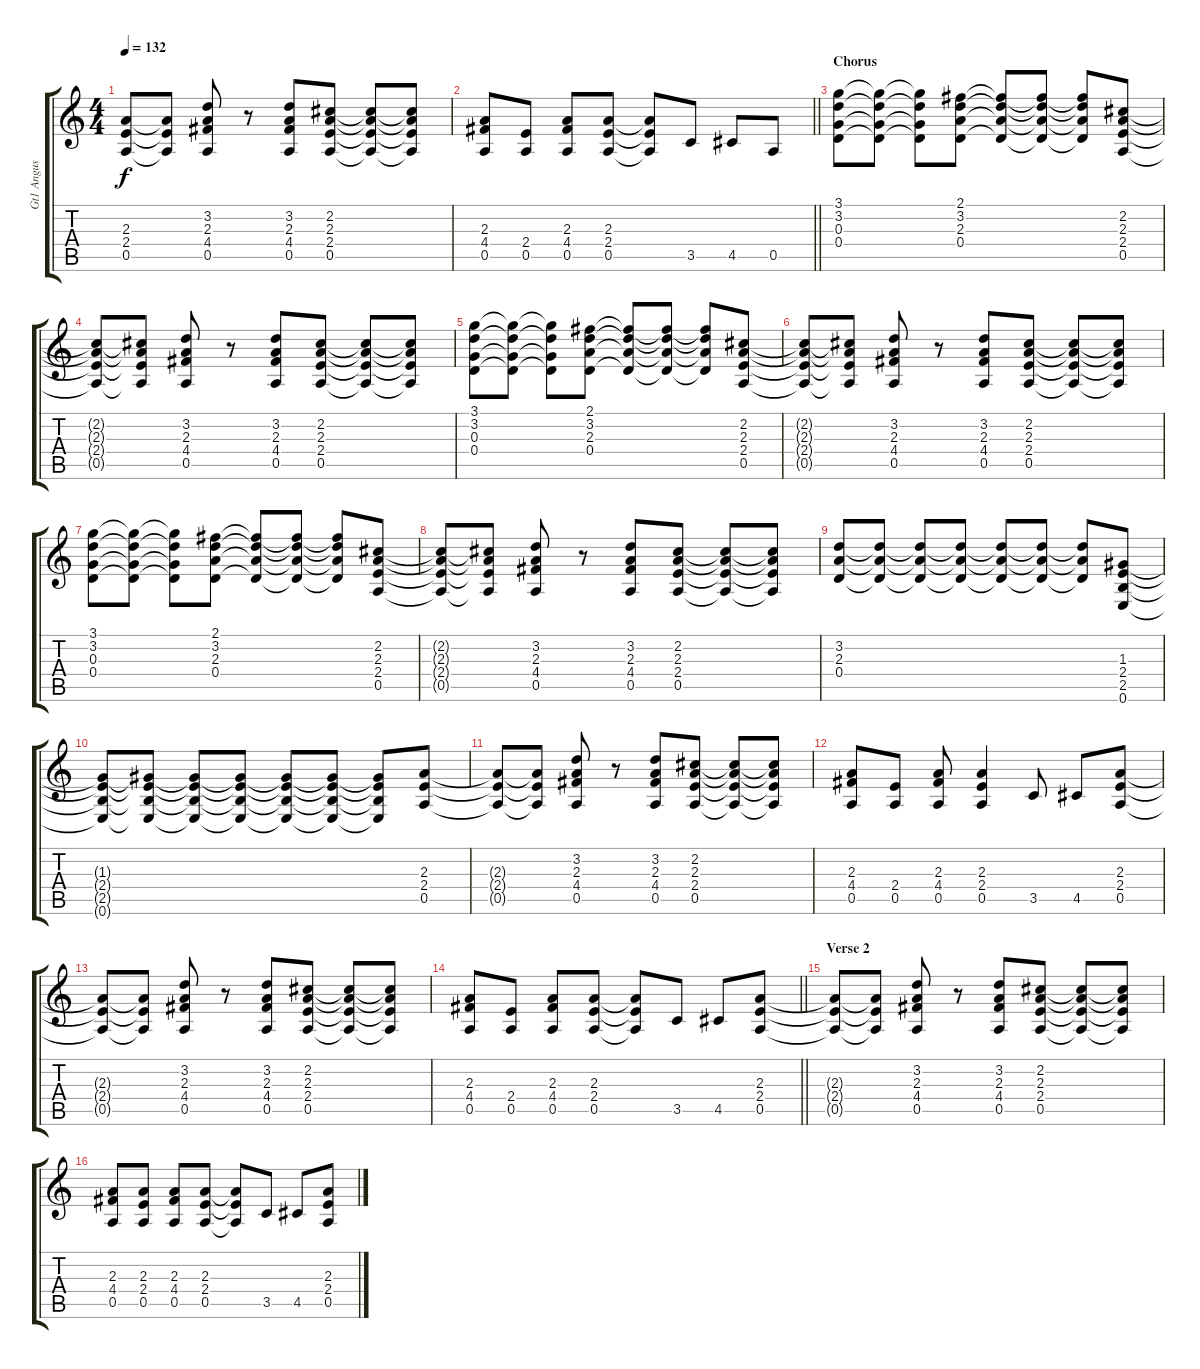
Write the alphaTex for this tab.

\track ("Gt1 Angus" "Gt1 Angus") {instrument overdrivenguitar}
\staff {score tabs}
\tuning (E4 B3 G3 D3 A2 E2) {hide}
\ts (4 4)
\tempo 132
\clef g2
\ks c
(2.3{t} 2.4{t} 0.5{t}).8{dy f} (2.3{t} 2.4{t} 0.5{t}).8 (3.2 2.3 4.4 0.5).8 r.8 (3.2 2.3 4.4 0.5).8 (2.2 2.3 2.4 0.5).8 (2.2{t} 2.3{t} 2.4{t} 0.5{t}).8 (2.2{t} 2.3{t} 2.4{t} 0.5{t}).8 |
\barLineRight lightlight
(2.3 4.4 0.5).8 (2.4 0.5).8 (2.3 4.4 0.5).8 (2.3 2.4 0.5).8 (2.3{t} 2.4{t} 0.5{t}).8 3.5.8 4.5.8 0.5.8 |
\section ("" "Chorus")
(3.1 3.2 0.3 0.4).8 (3.1{t} 3.2{t} 0.3{t} 0.4{t}).8 (3.1{t} 3.2{t} 0.3{t} 0.4{t}).8 (2.1 3.2 2.3 0.4).8 (2.1{t} 3.2{t} 2.3{t} 0.4{t}).8 (2.1{t} 3.2{t} 2.3{t} 0.4{t}).8 (2.1{t} 3.2{t} 2.3{t} 0.4{t}).8 (2.2 2.3 2.4 0.5).8 |
(2.2{t} 2.3{t} 2.4{t} 0.5{t}).8 (2.2{t} 2.3{t} 2.4{t} 0.5{t}).8 (3.2 2.3 4.4 0.5).8 r.8 (3.2 2.3 4.4 0.5).8 (2.2 2.3 2.4 0.5).8 (2.2{t} 2.3{t} 2.4{t} 0.5{t}).8 (2.2{t} 2.3{t} 2.4{t} 0.5{t}).8 |
(3.1 3.2 0.3 0.4).8 (3.1{t} 3.2{t} 0.3{t} 0.4{t}).8 (3.1{t} 3.2{t} 0.3{t} 0.4{t}).8 (2.1 3.2 2.3 0.4).8 (2.1{t} 3.2{t} 2.3{t} 0.4{t}).8 (2.1{t} 3.2{t} 2.3{t} 0.4{t}).8 (2.1{t} 3.2{t} 2.3{t} 0.4{t}).8 (2.2 2.3 2.4 0.5).8 |
(2.2{t} 2.3{t} 2.4{t} 0.5{t}).8 (2.2{t} 2.3{t} 2.4{t} 0.5{t}).8 (3.2 2.3 4.4 0.5).8 r.8 (3.2 2.3 4.4 0.5).8 (2.2 2.3 2.4 0.5).8 (2.2{t} 2.3{t} 2.4{t} 0.5{t}).8 (2.2{t} 2.3{t} 2.4{t} 0.5{t}).8 |
(3.1 3.2 0.3 0.4).8 (3.1{t} 3.2{t} 0.3{t} 0.4{t}).8 (3.1{t} 3.2{t} 0.3{t} 0.4{t}).8 (2.1 3.2 2.3 0.4).8 (2.1{t} 3.2{t} 2.3{t} 0.4{t}).8 (2.1{t} 3.2{t} 2.3{t} 0.4{t}).8 (2.1{t} 3.2{t} 2.3{t} 0.4{t}).8 (2.2 2.3 2.4 0.5).8 |
(2.2{t} 2.3{t} 2.4{t} 0.5{t}).8 (2.2{t} 2.3{t} 2.4{t} 0.5{t}).8 (3.2 2.3 4.4 0.5).8 r.8 (3.2 2.3 4.4 0.5).8 (2.2 2.3 2.4 0.5).8 (2.2{t} 2.3{t} 2.4{t} 0.5{t}).8 (2.2{t} 2.3{t} 2.4{t} 0.5{t}).8 |
(3.2 2.3 0.4).8 (3.2{t} 2.3{t} 0.4{t}).8 (3.2{t} 2.3{t} 0.4{t}).8 (3.2{t} 2.3{t} 0.4{t}).8 (3.2{t} 2.3{t} 0.4{t}).8 (3.2{t} 2.3{t} 0.4{t}).8 (3.2{t} 2.3{t} 0.4{t}).8 (1.3 2.4 2.5 0.6).8 |
(1.3{t} 2.4{t} 2.5{t} 0.6{t}).8 (1.3{t} 2.4{t} 2.5{t} 0.6{t}).8 (1.3{t} 2.4{t} 2.5{t} 0.6{t}).8 (1.3{t} 2.4{t} 2.5{t} 0.6{t}).8 (1.3{t} 2.4{t} 2.5{t} 0.6{t}).8 (1.3{t} 2.4{t} 2.5{t} 0.6{t}).8 (1.3{t} 2.4{t} 2.5{t} 0.6{t}).8 (2.3 2.4 0.5).8 |
(2.3{t} 2.4{t} 0.5{t}).8 (2.3{t} 2.4{t} 0.5{t}).8 (3.2 2.3 4.4 0.5).8 r.8 (3.2 2.3 4.4 0.5).8 (2.2 2.3 2.4 0.5).8 (2.2{t} 2.3{t} 2.4{t} 0.5{t}).8 (2.2{t} 2.3{t} 2.4{t} 0.5{t}).8 |
(2.3 4.4 0.5).8 (2.4 0.5).8 (2.3 4.4 0.5).8 (2.3 2.4 0.5).4 3.5.8 4.5.8 (2.3 2.4 0.5).8 |
(2.3{t} 2.4{t} 0.5{t}).8 (2.3{t} 2.4{t} 0.5{t}).8 (3.2 2.3 4.4 0.5).8 r.8 (3.2 2.3 4.4 0.5).8 (2.2 2.3 2.4 0.5).8 (2.2{t} 2.3{t} 2.4{t} 0.5{t}).8 (2.2{t} 2.3{t} 2.4{t} 0.5{t}).8 |
\barLineRight lightlight
(2.3 4.4 0.5).8 (2.4 0.5).8 (2.3 4.4 0.5).8 (2.3 2.4 0.5).8 (2.3{t} 2.4{t} 0.5{t}).8 3.5.8 4.5.8 (2.3 2.4 0.5).8 |
\section ("" "Verse 2")
(2.3{t} 2.4{t} 0.5{t}).8 (2.3{t} 2.4{t} 0.5{t}).8 (3.2 2.3 4.4 0.5).8 r.8 (3.2 2.3 4.4 0.5).8 (2.2 2.3 2.4 0.5).8 (2.2{t} 2.3{t} 2.4{t} 0.5{t}).8 (2.2{t} 2.3{t} 2.4{t} 0.5{t}).8 |
(2.3 4.4 0.5).8 (2.3 2.4 0.5).8 (2.3 4.4 0.5).8 (2.3 2.4 0.5).8 (2.3{t} 2.4{t} 0.5{t}).8 3.5.8 4.5.8 (2.3 2.4 0.5).8
